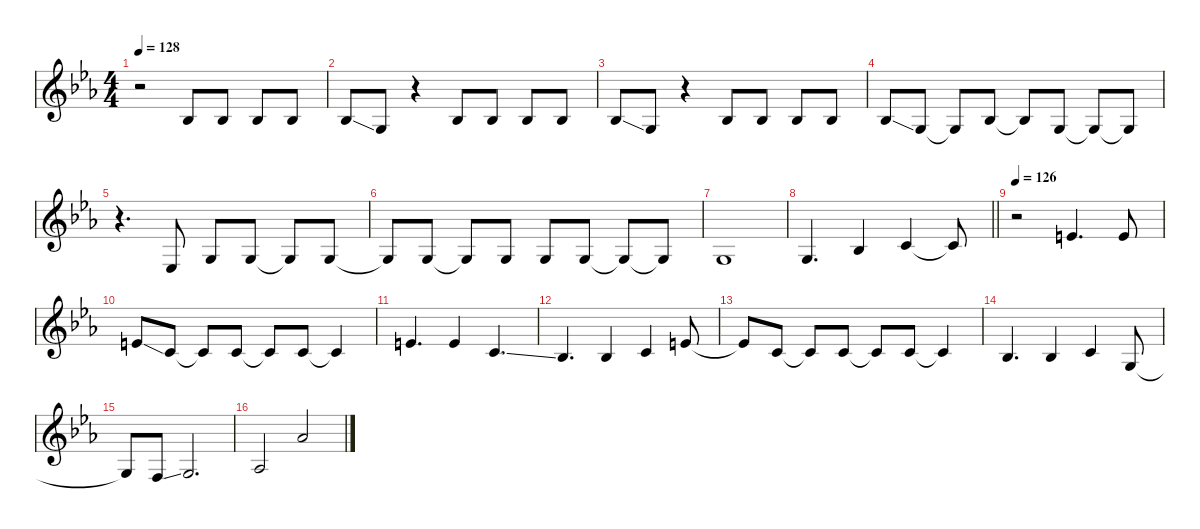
\defaultSystemsLayout 4
\hideDynamics
\bracketExtendMode nobrackets
\singleTrackTrackNamePolicy hidden
\multiTrackTrackNamePolicy hidden
\firstSystemTrackNameMode fullname
\otherSystemsTrackNameOrientation horizontal
\track ("Vocals" "led.synth.") {instrument lead2sawtooth}
\staff {score}
\tuning (E4 C4 G3 C3 G2 C2)
\ts (4 4)
\tempo 128
\clef g2
\ks cminor
r.2{dy f beam Down} 3.3{acc b}.8{beam Up} 3.3{acc b}.8{beam Up} 3.3{acc b}.8{beam Up} 3.3{acc b}.8{beam Up} |
3.3{ss acc b}.8{beam Up} 0.3{acc forcenatural}.8{beam Up} r.4{beam Up} 3.3{acc b}.8{beam Up} 3.3{acc b}.8{beam Up} 3.3{acc b}.8{beam Up} 3.3{acc b}.8{beam Up} |
3.3{ss acc b}.8{beam Up} 0.3{acc forcenatural}.8{beam Up} r.4{beam Up} 3.3{acc b}.8{beam Up} 3.3{acc b}.8{beam Up} 3.3{acc b}.8{beam Up} 3.3{acc b}.8{beam Up} |
3.3{ss acc b}.8{beam Up} 0.3{acc forcenatural}.8{beam Up} 0.3{t acc forcenatural}.8{beam Up} 3.3{acc b}.8{beam Up} 3.3{t acc b}.8{beam Up} 0.3{acc forcenatural}.8{beam Up} 0.3{t acc forcenatural}.8{beam Up} 0.3{t acc forcenatural}.8{beam Up} |
r.4{d beam Down} 3.4{acc b}.8{beam Up} 0.3{acc forcenatural}.8{beam Up} 0.3{acc forcenatural}.8{beam Up} 0.3{t acc forcenatural}.8{beam Up} 0.3{acc forcenatural}.8{beam Up} |
0.3{t acc forcenatural}.8{beam Up} 0.3{acc forcenatural}.8{beam Up} 0.3{t acc forcenatural}.8{beam Up} 0.3{acc forcenatural}.8{beam Up} 0.3{acc forcenatural}.8{beam Up} 0.3{acc forcenatural}.8{beam Up} 0.3{t acc forcenatural}.8{beam Up} 0.3{t acc forcenatural}.8{beam Up} |
0.3{acc forcenatural}.1{beam Up} |
\barLineRight lightlight
0.3{acc forcenatural}.4{d beam Up} 3.3{acc b}.4{beam Up} 0.2{acc forcenatural}.4{beam Up} 0.2{t acc forcenatural}.8{beam Up} |
\tempo 126
r.2{beam Down} 0.1{acc forcenatural}.4{d beam Up} 0.1{acc forcenatural}.8{beam Up} |
4.2{ss acc forcenatural}.8{beam Up} 0.2{acc forcenatural}.8{beam Up} 0.2{t acc forcenatural}.8{beam Up} 0.2{acc forcenatural}.8{beam Up} 0.2{t acc forcenatural}.8{beam Up} 0.2{acc forcenatural}.8{beam Up} 0.2{t acc forcenatural}.4{beam Up} |
0.1{acc forcenatural}.4{d beam Up} 4.2{acc forcenatural}.4{beam Up} 5.3{ss acc forcenatural}.4{d beam Up} |
3.3{acc b}.4{d beam Up} 3.3{acc b}.4{beam Up} 0.2{acc forcenatural}.4{beam Up} 0.1{acc forcenatural}.8{beam Up} |
0.1{t acc forcenatural}.8{beam Up} 0.2{acc forcenatural}.8{beam Up} 0.2{t acc forcenatural}.8{beam Up} 0.2{acc forcenatural}.8{beam Up} 0.2{t acc forcenatural}.8{beam Up} 5.3{acc forcenatural}.8{beam Up} 5.3{t acc forcenatural}.4{beam Up} |
3.3{acc b}.4{d beam Up} 3.3{acc b}.4{beam Up} 0.2{acc forcenatural}.4{beam Up} 0.3{acc forcenatural}.8{beam Up} |
0.3{t acc forcenatural}.8{beam Up} 5.4{ss acc forcenatural}.8{beam Up} 7.4{acc forcenatural}.2{d beam Up} |
1.3{acc b}.2{beam Up} 4.1{acc b}.2{beam Up}
